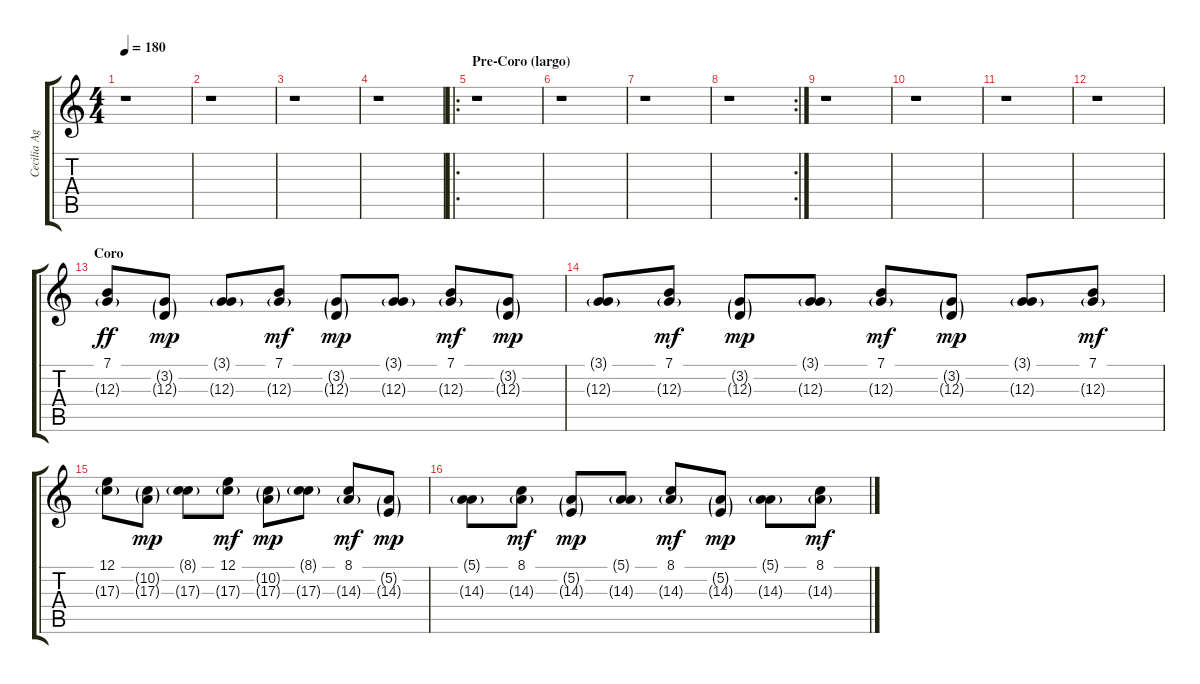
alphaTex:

\track ("Cecilia Aguayo (Sintetizador 2) " "Cecilia Ag") {instrument stringensemble1}
\staff {score tabs}
\tuning (E4 B3 G3 D3 A2 E2) {hide}
\ts (4 4)
\tempo 180
\clef g2
\ks c
r.1{dy f} |
r.1 |
r.1 |
r.1 |
\ro
\section ("" "Pre-Coro (largo)")
r.1 |
r.1 |
r.1 |
\rc 2
r.1 |
r.1 |
r.1 |
r.1 |
r.1 |
\section ("" "Coro")
(7.1 12.3{g}).8{dy ff} (3.2{g} 12.3{g}).8{dy mp} (3.1{g} 12.3{g}).8 (7.1 12.3{g}).8{dy mf} (3.2{g} 12.3{g}).8{dy mp} (3.1{g} 12.3{g}).8 (7.1 12.3{g}).8{dy mf} (3.2{g} 12.3{g}).8{dy mp} |
(3.1{g} 12.3{g}).8 (7.1 12.3{g}).8{dy mf} (3.2{g} 12.3{g}).8{dy mp} (3.1{g} 12.3{g}).8 (7.1 12.3{g}).8{dy mf} (3.2{g} 12.3{g}).8{dy mp} (3.1{g} 12.3{g}).8 (7.1 12.3{g}).8{dy mf} |
(12.1 17.3{g}).8 (10.2{g} 17.3{g}).8{dy mp} (8.1{g} 17.3{g}).8 (12.1 17.3{g}).8{dy mf} (10.2{g} 17.3{g}).8{dy mp} (8.1{g} 17.3{g}).8 (8.1 14.3{g}).8{dy mf} (5.2{g} 14.3{g}).8{dy mp} |
(5.1{g} 14.3{g}).8 (8.1 14.3{g}).8{dy mf} (5.2{g} 14.3{g}).8{dy mp} (5.1{g} 14.3{g}).8 (8.1 14.3{g}).8{dy mf} (5.2{g} 14.3{g}).8{dy mp} (5.1{g} 14.3{g}).8 (8.1 14.3{g}).8{dy mf}
